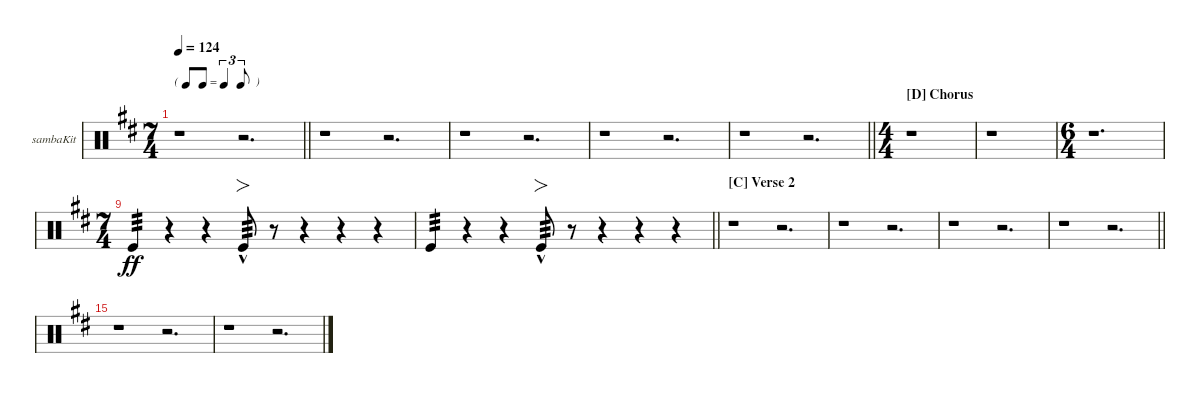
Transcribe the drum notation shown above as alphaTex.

\bracketExtendMode nobrackets
\firstSystemTrackNameOrientation horizontal
\otherSystemsTrackNameOrientation horizontal
\defaultBarNumberDisplay FirstOfSystem
\track ("Cha Ching Fx" "sambaKit") {instrument percussion}
\staff {score}
\articulation defaults
\ts (7 4)
\tf triplet8th
\tempo 124
\clef neutral
\scale
0.25
\barLineRight lightlight
\ks d
r.1{dy ff} r.2{d} |
\scale
0.25 r.1 r.2{d} |
\scale
0.25 r.1 r.2{d} |
\scale
0.22619 r.1 r.2{d} |
\scale
0.22619
\barLineRight lightlight
r.1 r.2{d} |
\ts (4 4)
\beaming (8 2 2 2 2)
\section ("D" "Chorus")
\scale
0.321429 r.1 |
\scale
0.22619 r.1 |
\ts (6 4)
\beaming (8 6 6)
\scale
0.293478 r.1{d} |
\ts (7 4)
\beaming (8 6 4 4)
\scale
0.293478 "Kick (hit)".4{tp 3} r.4 r.4 "Kick (hit)"{hac}.8{fo tp 3} r.8 r.4 r.4 r.4 |
\scale
0.206522
\barLineRight lightlight "Kick (hit)".4{tp 3}
r.4 r.4 "Kick (hit)"{hac}.8{fo tp 3} r.8 r.4 r.4 r.4 |
\section ("C" "Verse 2")
\scale
0.206522 r.1 r.2{d} |
\scale
0.25 r.1 r.2{d} |
\scale
0.25 r.1 r.2{d} |
\scale
0.25
\barLineRight lightlight
r.1 r.2{d} |
\scale
0.25 r.1 r.2{d} |
\scale
0.22619 r.1 r.2{d}
